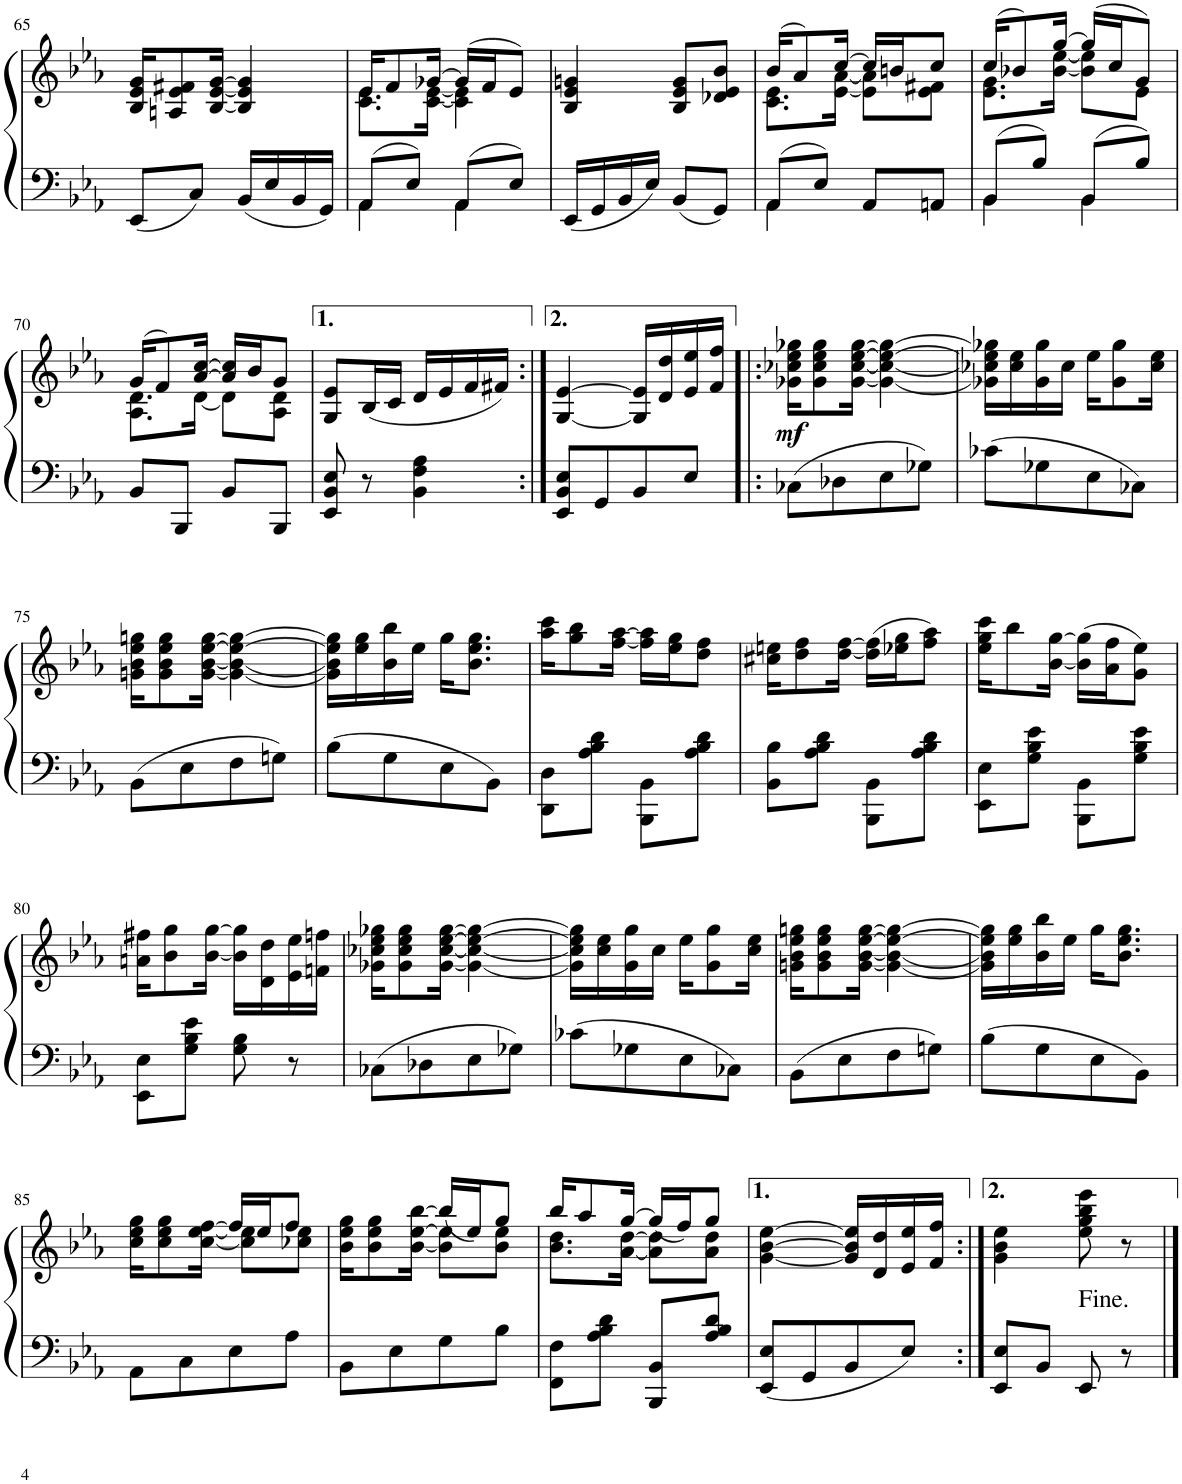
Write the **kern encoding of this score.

**kern	**kern	**dynam
*part1	*part1	*part1
*staff2	*staff1	*staff1/2
*I"Piano	*	*
*I'Pno.	*	*
!!LO:PB:g=z
*clefF4	*clefG2	*
*k[b-e-a-]	*k[b-e-a-]	*
*M2/4	*M2/4	*
=65	=65	=65
8EE-/L	16B-/ 16e-/ 16g/KL	.
.	8An/ 8e-/ 8f#X/	.
8C/J	.	.
.	[16B-/ [16e-/ [16g/Jk	.
16BB-/LL	4B-/] 4e-/] 4g/]	.
16E-/	.	.
16BB-/	.	.
16GG/JJ	.	.
=66	=66	=66
*^	*^	*
8AA-/L	4AA-\	16e-/KL	8.c\ 8.e-\L	.
.	.	8f/	.	.
8E-/J	.	.	.	.
.	.	[16g-X/Jk	[16c\ [<16e-\Jk	.
8AA-/L	4AA-\	(16g-/LL]	4c\] 4e-\]	.
.	.	16f/J	.	.
8E-/J	.	8e-/J)	.	.
*v	*v	*	*	*
*	*v	*v	*
=67	=67	=67
16EE-/LL	4B-/ 4e-/ 4gn/	.
16GG/	.	.
16BB-/	.	.
16E-/JJ	.	.
8BB-/L	8B-/ 8e-/ 8g/L	.
8GG/J	8d-X/ 8e-/ 8b-/J	.
=68	=68	=68
*^	*^	*
8AA-/L	4AA-\	(>16b-/KL	8.c\ 8.e-\L	.
.	.	8a-/)	.	.
8E-/J	.	.	.	.
.	.	[>16cc/Jk	[16e-\ [16a-\Jk	.
8AA-/L	4ryy	16cc/LL]	8e-\] 8a-\]L	.
.	.	16bn/J	.	.
8AAn/J	.	8cc/J	8e-\ 8f#X\J	.
=69	=69	=69	=69	=69
8BB-/L	4BB-\	(>16cc/KL	8.e-\ 8.g\L	.
.	.	8b-X/)	.	.
8B-/J	.	.	.	.
.	.	[>16gg/Jk	[16b-\ [16ee-\Jk	.
8BB-/L	4BB-\	(>16gg/LL]	8b-\] 8ee-\]L	.
.	.	16cc/J	.	.
8B-/J	.	8g/J)	8e-\J	.
*v	*v	*	*	*
!!LO:LB:g=z	!!
=70	=70	=70	=70
8BB-/L	(16g/KL	8.A-\ 8.d\L	.
.	8f/)	.	.
8BBB-/J	.	.	.
.	[16a-/ [16cc/Jk	[16d\Jk	.
8BB-/L	16a-/] 16cc/]LL	8d\L]	.
.	16b-/J	.	.
8BBB-/J	8g/J	8A-\ 8d\J	.
*	*v	*v	*
=71	=71	=71
8EE-/ 8BB-/ 8E-/	8G/ 8e-/L	.
8r	(16B-/L	.
.	16c/JJ	.
4BB-\ 4F\ 4A-\	16d/LL	.
.	16e-/	.
.	16f/	.
.	16f#X/JJ)	.
=72:|!	=72:|!	=72:|!
8EE-/ 8BB-/ 8E-/L	[4G/ [4e-/	.
8GG/	.	.
8BB-/	16G/] 16e-/]LL	.
.	16d/ 16dd/	.
8E-/J	16e-/ 16ee-/	.
.	16f/ 16ff/JJ	.
=73!|:	=73!|:	=73!|:
!	!	!LO:DY:b
8C-X\L	16g-X\ 16cc-X\ 16ee-\ 16gg-X\KL	mf
.	8g-\ 8cc-\ 8ee-\ 8gg-\	.
8D-X\	.	.
.	[16g-\ [16cc-\ [16ee-\ [16gg-\Jk	.
8E-\	4g-\_ 4cc-\_ 4ee-\_ 4gg-\_	.
8G-X\J	.	.
=74	=74	=74
8c-X\L	16g-X\] 16cc-X\] 16ee-\] 16gg-X\]LL	.
.	16cc-\ 16ee-\	.
8G-X\	16g-\ 16gg-\	.
.	16cc-\JJ	.
8E-\	16ee-\KL	.
.	8g-\ 8gg-\	.
8C-X\J	.	.
.	16cc-\ 16ee-\Jk	.
!!LO:LB:g=z
=75	=75	=75
8BB-\L	16gn\ 16b-\ 16ee-\ 16ggn\KL	.
.	8g\ 8b-\ 8ee-\ 8gg\	.
8E-\	.	.
.	[16g\ [16b-\ [16ee-\ [16gg\Jk	.
8F\	4g\_ 4b-\_ 4ee-\_ 4gg\_	.
8Gn\J	.	.
=76	=76	=76
8B-\L	16g\] 16b-\] 16ee-\] 16gg\]LL	.
.	16ee-\ 16gg\	.
8G\	16b-\ 16bb-\	.
.	16ee-\JJ	.
8E-\	16gg\KL	.
.	8.b-\ 8.ee-\ 8.gg\J	.
8BB-\J	.	.
=77	=77	=77
8DD\ 8D\L	16aa-\ 16ccc\KL	.
.	8gg\ 8bb-\	.
8A-\ 8B-\ 8d\J	.	.
.	[16ff\ [16aa-\Jk	.
8BBB-\ 8BB-\L	16ff\] 16aa-\]LL	.
.	16ee-\ 16gg\J	.
8A-\ 8B-\ 8d\J	8dd\ 8ff\J	.
=78	=78	=78
8BB-\ 8B-\L	16cc#X\ 16een\KL	.
.	8dd\ 8ff\	.
8A-\ 8B-\ 8d\J	.	.
.	[16dd\ [16ff\Jk	.
8BBB-\ 8BB-\L	(16dd\] 16ff\]LL	.
.	16ee-X\ 16gg\J	.
8A-\ 8B-\ 8d\J	8ff\ 8aa-\J)	.
=79	=79	=79
8EE-\ 8E-\L	16ee-\ 16gg\ 16ccc\KL	.
.	8bb-\	.
8G\ 8B-\ 8e-\J	.	.
.	[16b-\ [16gg\Jk	.
8BBB-\ 8BB-\L	(16b-\] 16gg\]LL	.
.	16a-\ 16ff\J	.
8G\ 8B-\ 8e-\J	8g\ 8ee-\J)	.
!!LO:LB:g=z
=80	=80	=80
8EE-\ 8E-\L	16an\ 16ff#X\KL	.
.	8b-\ 8gg\	.
8G\ 8B-\ 8e-\J	.	.
.	[16b-\ [16gg\Jk	.
8G\ 8B-\	16b-\] 16gg\]LL	.
.	16d\ 16dd\	.
8r	16e-\ 16ee-\	.
.	16fn\ 16ffn\JJ	.
=81	=81	=81
8C-X\L	16g-X\ 16cc-X\ 16ee-\ 16gg-X\KL	.
.	8g-\ 8cc-\ 8ee-\ 8gg-\	.
8D-X\	.	.
.	[16g-\ [16cc-\ [16ee-\ [16gg-\Jk	.
8E-\	4g-\_ 4cc-\_ 4ee-\_ 4gg-\_	.
8G-X\J	.	.
=82	=82	=82
8c-X\L	16g-\] 16cc-\] 16ee-\] 16gg-\]LL	.
.	16cc-X\ 16ee-\	.
8G-X\	16g-X\ 16gg-X\	.
.	16cc-\JJ	.
8E-\	16ee-\KL	.
.	8g-\ 8gg-\	.
8C-X\J	.	.
.	16cc-\ 16ee-\Jk	.
=83	=83	=83
8BB-\L	16gn\ 16b-\ 16ee-\ 16ggn\KL	.
.	8g\ 8b-\ 8ee-\ 8gg\	.
8E-\	.	.
.	[16g\ [16b-\ [16ee-\ [16gg\Jk	.
8F\	4g\_ 4b-\_ 4ee-\_ 4gg\_	.
8Gn\J	.	.
=84	=84	=84
8B-\L	16g\] 16b-\] 16ee-\] 16gg\]LL	.
.	16ee-\ 16gg\	.
8G\	16b-\ 16bb-\	.
.	16ee-\JJ	.
8E-\	16gg\KL	.
.	8.b-\ 8.ee-\ 8.gg\J	.
8BB-\J	.	.
!!LO:LB:g=z
=85	=85	=85
*	*^	*
8AA-\L	16cc\ 16ee-\ 16gg\KL	4ryy	.
.	8cc\ 8ee-\ 8gg\	.	.
8C\	.	.	.
.	[16cc\ [16ee-\ [>16ff\Jk	.	.
8E-\	8cc\] 8ee-\]L	16ff/LL]	.
.	.	16ee-/J	.
8A-\J	8cc-X\ 8ee-\J	8ff/J	.
=86	=86	=86	=86
8BB-\L	16b-\ 16ee-\ 16gg\KL	4ryy	.
.	8b-\ 8ee-\ 8gg\	.	.
8E-\	.	.	.
.	[16b-\ [>16ee-\ [>16bb-\Jk	.	.
8G\	8b-\] 8ee-\]L	(16bb-/LL]	.
.	.	16ee-/J)	.
8B-\J	8b-\ 8ee-\J	8gg/J	.
=87	=87	=87	=87
8FF\ 8F\L	8.b-\ 8.dd\L	16bb-/KL	.
.	.	8aa-/	.
8A-\ 8B-\ 8d\J	.	.	.
.	[16a-\ [>16dd\Jk	[16gg/Jk	.
8BBB-/ 8BB-/L	8a-\] 8dd\]L	(16gg/LL]	.
.	.	16ff/J)	.
8A-/ 8B-/ 8d/J	8a-\ 8dd\J	8gg/J	.
*	*v	*v	*
=88	=88	=88
8EE-/ 8E-/L	[4g\ [4b-\ [4ee-\	.
8GG/	.	.
8BB-/	16g/] 16b-/] 16ee-/]LL	.
.	16d/ 16dd/	.
8E-/J	16e-/ 16ee-/	.
.	16f/ 16ff/JJ	.
=89:|!	=89:|!	=89:|!
8EE-/ 8E-/L	4g\ 4b-\ 4ee-\	.
8BB-/J	.	.
8EE-/	8ee-\ 8gg\ 8bb-\ 8eee-\	.
8r	8r	.
==	==	==
*-	*-	*-
